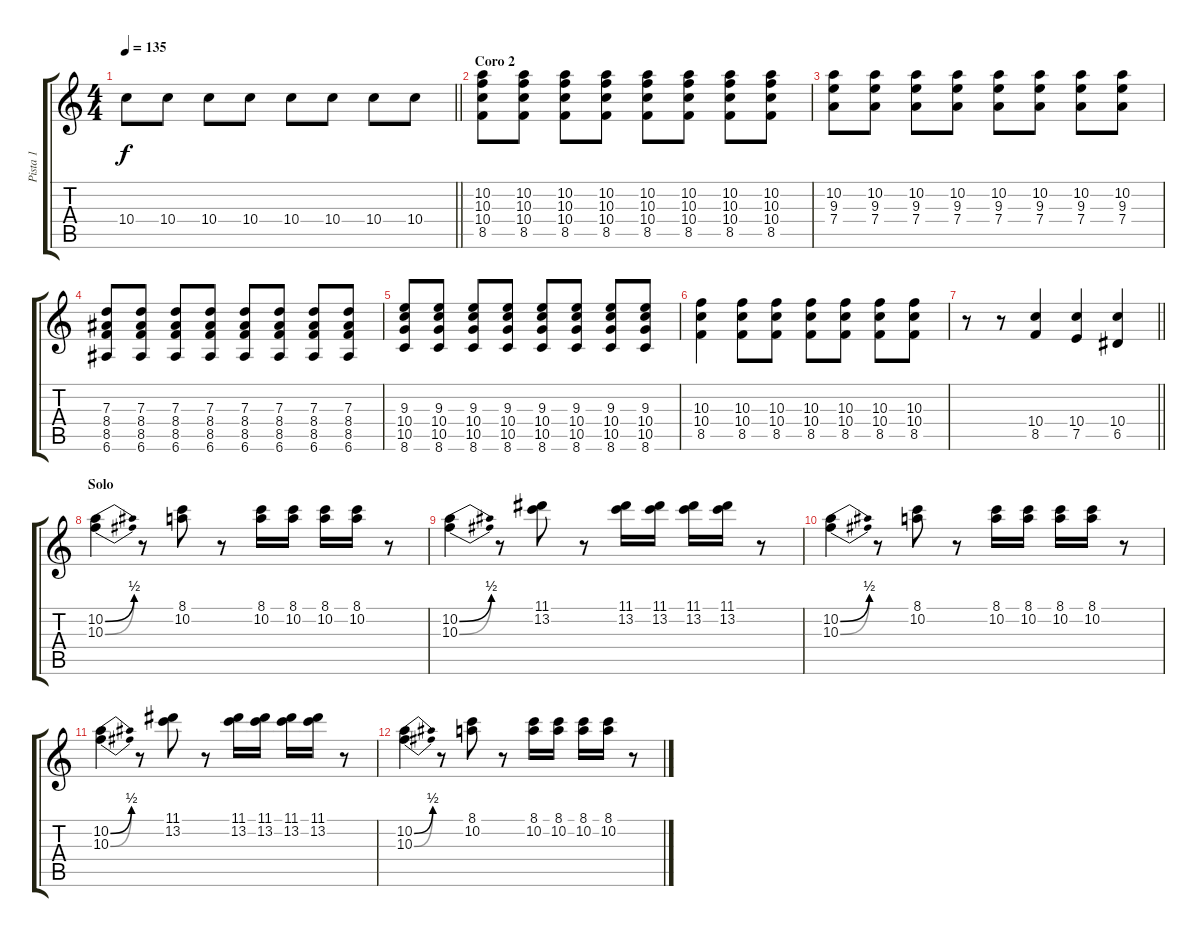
\track ("Pista 1" "Pista 1") {instrument distortionguitar}
\staff {score tabs}
\tuning (E4 B3 G3 D3 A2 E2) {hide}
\ts (4 4)
\tempo 135
\clef g2
\barLineRight lightlight
\ks c
10.4.8{dy f} 10.4.8 10.4.8 10.4.8 10.4.8 10.4.8 10.4.8 10.4.8 |
\section ("" "Coro 2")
(10.2 10.3 10.4 8.5).8 (10.2 10.3 10.4 8.5).8 (10.2 10.3 10.4 8.5).8 (10.2 10.3 10.4 8.5).8 (10.2 10.3 10.4 8.5).8 (10.2 10.3 10.4 8.5).8 (10.2 10.3 10.4 8.5).8 (10.2 10.3 10.4 8.5).8 |
(10.2 9.3 7.4).8 (10.2 9.3 7.4).8 (10.2 9.3 7.4).8 (10.2 9.3 7.4).8 (10.2 9.3 7.4).8 (10.2 9.3 7.4).8 (10.2 9.3 7.4).8 (10.2 9.3 7.4).8 |
(7.3 8.4 8.5 6.6).8 (7.3 8.4 8.5 6.6).8 (7.3 8.4 8.5 6.6).8 (7.3 8.4 8.5 6.6).8 (7.3 8.4 8.5 6.6).8 (7.3 8.4 8.5 6.6).8 (7.3 8.4 8.5 6.6).8 (7.3 8.4 8.5 6.6).8 |
(9.3 10.4 10.5 8.6).8 (9.3 10.4 10.5 8.6).8 (9.3 10.4 10.5 8.6).8 (9.3 10.4 10.5 8.6).8 (9.3 10.4 10.5 8.6).8 (9.3 10.4 10.5 8.6).8 (9.3 10.4 10.5 8.6).8 (9.3 10.4 10.5 8.6).8 |
(10.3 10.4 8.5).4 (10.3 10.4 8.5).8 (10.3 10.4 8.5).8 (10.3 10.4 8.5).8 (10.3 10.4 8.5).8 (10.3 10.4 8.5).8 (10.3 10.4 8.5).8 |
\barLineRight lightlight
r.8 r.8 (10.4 8.5).4 (10.4 7.5).4 (10.4 6.5).4 |
\section ("" "Solo")
(10.2{be (bend 0 0 60 2)} 10.3{be (bend 0 0 60 2)}).4 r.8 (8.1 10.2).8 r.8 (8.1 10.2).16 (8.1 10.2).16 (8.1 10.2).16 (8.1 10.2).16 r.8 |
(10.2{be (bend 0 0 60 2)} 10.3{be (bend 0 0 60 2)}).4 r.8 (11.1 13.2).8 r.8 (11.1 13.2).16 (11.1 13.2).16 (11.1 13.2).16 (11.1 13.2).16 r.8 |
(10.2{be (bend 0 0 60 2)} 10.3{be (bend 0 0 60 2)}).4 r.8 (8.1 10.2).8 r.8 (8.1 10.2).16 (8.1 10.2).16 (8.1 10.2).16 (8.1 10.2).16 r.8 |
(10.2{be (bend 0 0 60 2)} 10.3{be (bend 0 0 60 2)}).4 r.8 (11.1 13.2).8 r.8 (11.1 13.2).16 (11.1 13.2).16 (11.1 13.2).16 (11.1 13.2).16 r.8 |
(10.2{be (bend 0 0 60 2)} 10.3{be (bend 0 0 60 2)}).4 r.8 (8.1 10.2).8 r.8 (8.1 10.2).16 (8.1 10.2).16 (8.1 10.2).16 (8.1 10.2).16 r.8
